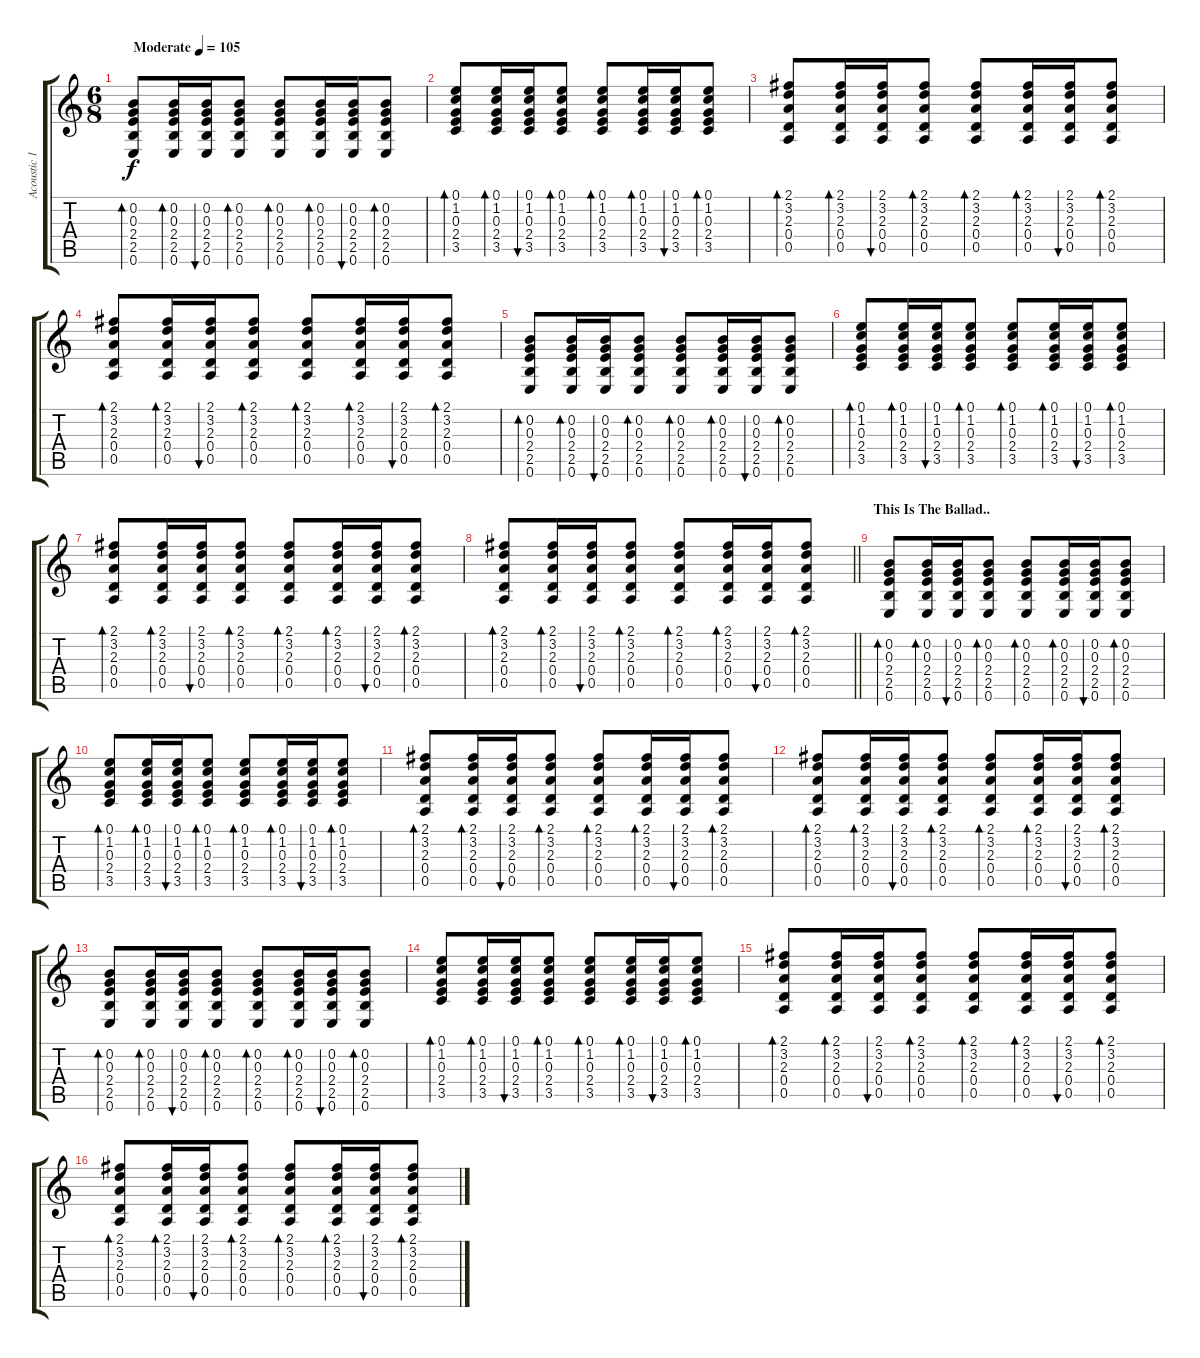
\track ("Acoustic 1" "Acoustic 1") {instrument acousticguitarsteel}
\staff {score tabs}
\tuning (E4 B3 G3 D3 A2 E2) {hide}
\ts (6 8)
\tempo (105 "Moderate")
\clef g2
\ks c
(0.2 0.3 2.4 2.5 0.6).8{bd 60 dy f instrument acousticguitarsteel} (0.2 0.3 2.4 2.5 0.6).16{bd 60} (0.2 0.3 2.4 2.5 0.6).16{bu 60} (0.2 0.3 2.4 2.5 0.6).8{bd 60} (0.2 0.3 2.4 2.5 0.6).8{bd 60} (0.2 0.3 2.4 2.5 0.6).16{bd 60} (0.2 0.3 2.4 2.5 0.6).16{bu 60} (0.2 0.3 2.4 2.5 0.6).8{bd 60} |
(0.1 1.2 0.3 2.4 3.5).8{bd 60} (0.1 1.2 0.3 2.4 3.5).16{bd 60} (0.1 1.2 0.3 2.4 3.5).16{bu 60} (0.1 1.2 0.3 2.4 3.5).8{bd 60} (0.1 1.2 0.3 2.4 3.5).8{bd 60} (0.1 1.2 0.3 2.4 3.5).16{bd 60} (0.1 1.2 0.3 2.4 3.5).16{bu 60} (0.1 1.2 0.3 2.4 3.5).8{bd 60} |
(2.1 3.2 2.3 0.4 0.5).8{bd 60} (2.1 3.2 2.3 0.4 0.5).16{bd 60} (2.1 3.2 2.3 0.4 0.5).16{bu 60} (2.1 3.2 2.3 0.4 0.5).8{bd 60} (2.1 3.2 2.3 0.4 0.5).8{bd 60} (2.1 3.2 2.3 0.4 0.5).16{bd 60} (2.1 3.2 2.3 0.4 0.5).16{bu 60} (2.1 3.2 2.3 0.4 0.5).8{bd 60} |
(2.1 3.2 2.3 0.4 0.5).8{bd 60} (2.1 3.2 2.3 0.4 0.5).16{bd 60} (2.1 3.2 2.3 0.4 0.5).16{bu 60} (2.1 3.2 2.3 0.4 0.5).8{bd 60} (2.1 3.2 2.3 0.4 0.5).8{bd 60} (2.1 3.2 2.3 0.4 0.5).16{bd 60} (2.1 3.2 2.3 0.4 0.5).16{bu 60} (2.1 3.2 2.3 0.4 0.5).8{bd 60} |
(0.2 0.3 2.4 2.5 0.6).8{bd 60} (0.2 0.3 2.4 2.5 0.6).16{bd 60} (0.2 0.3 2.4 2.5 0.6).16{bu 60} (0.2 0.3 2.4 2.5 0.6).8{bd 60} (0.2 0.3 2.4 2.5 0.6).8{bd 60} (0.2 0.3 2.4 2.5 0.6).16{bd 60} (0.2 0.3 2.4 2.5 0.6).16{bu 60} (0.2 0.3 2.4 2.5 0.6).8{bd 60} |
(0.1 1.2 0.3 2.4 3.5).8{bd 60} (0.1 1.2 0.3 2.4 3.5).16{bd 60} (0.1 1.2 0.3 2.4 3.5).16{bu 60} (0.1 1.2 0.3 2.4 3.5).8{bd 60} (0.1 1.2 0.3 2.4 3.5).8{bd 60} (0.1 1.2 0.3 2.4 3.5).16{bd 60} (0.1 1.2 0.3 2.4 3.5).16{bu 60} (0.1 1.2 0.3 2.4 3.5).8{bd 60} |
(2.1 3.2 2.3 0.4 0.5).8{bd 60} (2.1 3.2 2.3 0.4 0.5).16{bd 60} (2.1 3.2 2.3 0.4 0.5).16{bu 60} (2.1 3.2 2.3 0.4 0.5).8{bd 60} (2.1 3.2 2.3 0.4 0.5).8{bd 60} (2.1 3.2 2.3 0.4 0.5).16{bd 60} (2.1 3.2 2.3 0.4 0.5).16{bu 60} (2.1 3.2 2.3 0.4 0.5).8{bd 60} |
\barLineRight lightlight
(2.1 3.2 2.3 0.4 0.5).8{bd 60} (2.1 3.2 2.3 0.4 0.5).16{bd 60} (2.1 3.2 2.3 0.4 0.5).16{bu 60} (2.1 3.2 2.3 0.4 0.5).8{bd 60} (2.1 3.2 2.3 0.4 0.5).8{bd 60} (2.1 3.2 2.3 0.4 0.5).16{bd 60} (2.1 3.2 2.3 0.4 0.5).16{bu 60} (2.1 3.2 2.3 0.4 0.5).8{bd 60} |
\section ("" "This Is The Ballad..")
(0.2 0.3 2.4 2.5 0.6).8{bd 60} (0.2 0.3 2.4 2.5 0.6).16{bd 60} (0.2 0.3 2.4 2.5 0.6).16{bu 60} (0.2 0.3 2.4 2.5 0.6).8{bd 60} (0.2 0.3 2.4 2.5 0.6).8{bd 60} (0.2 0.3 2.4 2.5 0.6).16{bd 60} (0.2 0.3 2.4 2.5 0.6).16{bu 60} (0.2 0.3 2.4 2.5 0.6).8{bd 60} |
(0.1 1.2 0.3 2.4 3.5).8{bd 60} (0.1 1.2 0.3 2.4 3.5).16{bd 60} (0.1 1.2 0.3 2.4 3.5).16{bu 60} (0.1 1.2 0.3 2.4 3.5).8{bd 60} (0.1 1.2 0.3 2.4 3.5).8{bd 60} (0.1 1.2 0.3 2.4 3.5).16{bd 60} (0.1 1.2 0.3 2.4 3.5).16{bu 60} (0.1 1.2 0.3 2.4 3.5).8{bd 60} |
(2.1 3.2 2.3 0.4 0.5).8{bd 60} (2.1 3.2 2.3 0.4 0.5).16{bd 60} (2.1 3.2 2.3 0.4 0.5).16{bu 60} (2.1 3.2 2.3 0.4 0.5).8{bd 60} (2.1 3.2 2.3 0.4 0.5).8{bd 60} (2.1 3.2 2.3 0.4 0.5).16{bd 60} (2.1 3.2 2.3 0.4 0.5).16{bu 60} (2.1 3.2 2.3 0.4 0.5).8{bd 60} |
(2.1 3.2 2.3 0.4 0.5).8{bd 60} (2.1 3.2 2.3 0.4 0.5).16{bd 60} (2.1 3.2 2.3 0.4 0.5).16{bu 60} (2.1 3.2 2.3 0.4 0.5).8{bd 60} (2.1 3.2 2.3 0.4 0.5).8{bd 60} (2.1 3.2 2.3 0.4 0.5).16{bd 60} (2.1 3.2 2.3 0.4 0.5).16{bu 60} (2.1 3.2 2.3 0.4 0.5).8{bd 60} |
(0.2 0.3 2.4 2.5 0.6).8{bd 60} (0.2 0.3 2.4 2.5 0.6).16{bd 60} (0.2 0.3 2.4 2.5 0.6).16{bu 60} (0.2 0.3 2.4 2.5 0.6).8{bd 60} (0.2 0.3 2.4 2.5 0.6).8{bd 60} (0.2 0.3 2.4 2.5 0.6).16{bd 60} (0.2 0.3 2.4 2.5 0.6).16{bu 60} (0.2 0.3 2.4 2.5 0.6).8{bd 60} |
(0.1 1.2 0.3 2.4 3.5).8{bd 60} (0.1 1.2 0.3 2.4 3.5).16{bd 60} (0.1 1.2 0.3 2.4 3.5).16{bu 60} (0.1 1.2 0.3 2.4 3.5).8{bd 60} (0.1 1.2 0.3 2.4 3.5).8{bd 60} (0.1 1.2 0.3 2.4 3.5).16{bd 60} (0.1 1.2 0.3 2.4 3.5).16{bu 60} (0.1 1.2 0.3 2.4 3.5).8{bd 60} |
(2.1 3.2 2.3 0.4 0.5).8{bd 60} (2.1 3.2 2.3 0.4 0.5).16{bd 60} (2.1 3.2 2.3 0.4 0.5).16{bu 60} (2.1 3.2 2.3 0.4 0.5).8{bd 60} (2.1 3.2 2.3 0.4 0.5).8{bd 60} (2.1 3.2 2.3 0.4 0.5).16{bd 60} (2.1 3.2 2.3 0.4 0.5).16{bu 60} (2.1 3.2 2.3 0.4 0.5).8{bd 60} |
(2.1 3.2 2.3 0.4 0.5).8{bd 60} (2.1 3.2 2.3 0.4 0.5).16{bd 60} (2.1 3.2 2.3 0.4 0.5).16{bu 60} (2.1 3.2 2.3 0.4 0.5).8{bd 60} (2.1 3.2 2.3 0.4 0.5).8{bd 60} (2.1 3.2 2.3 0.4 0.5).16{bd 60} (2.1 3.2 2.3 0.4 0.5).16{bu 60} (2.1 3.2 2.3 0.4 0.5).8{bd 60}
